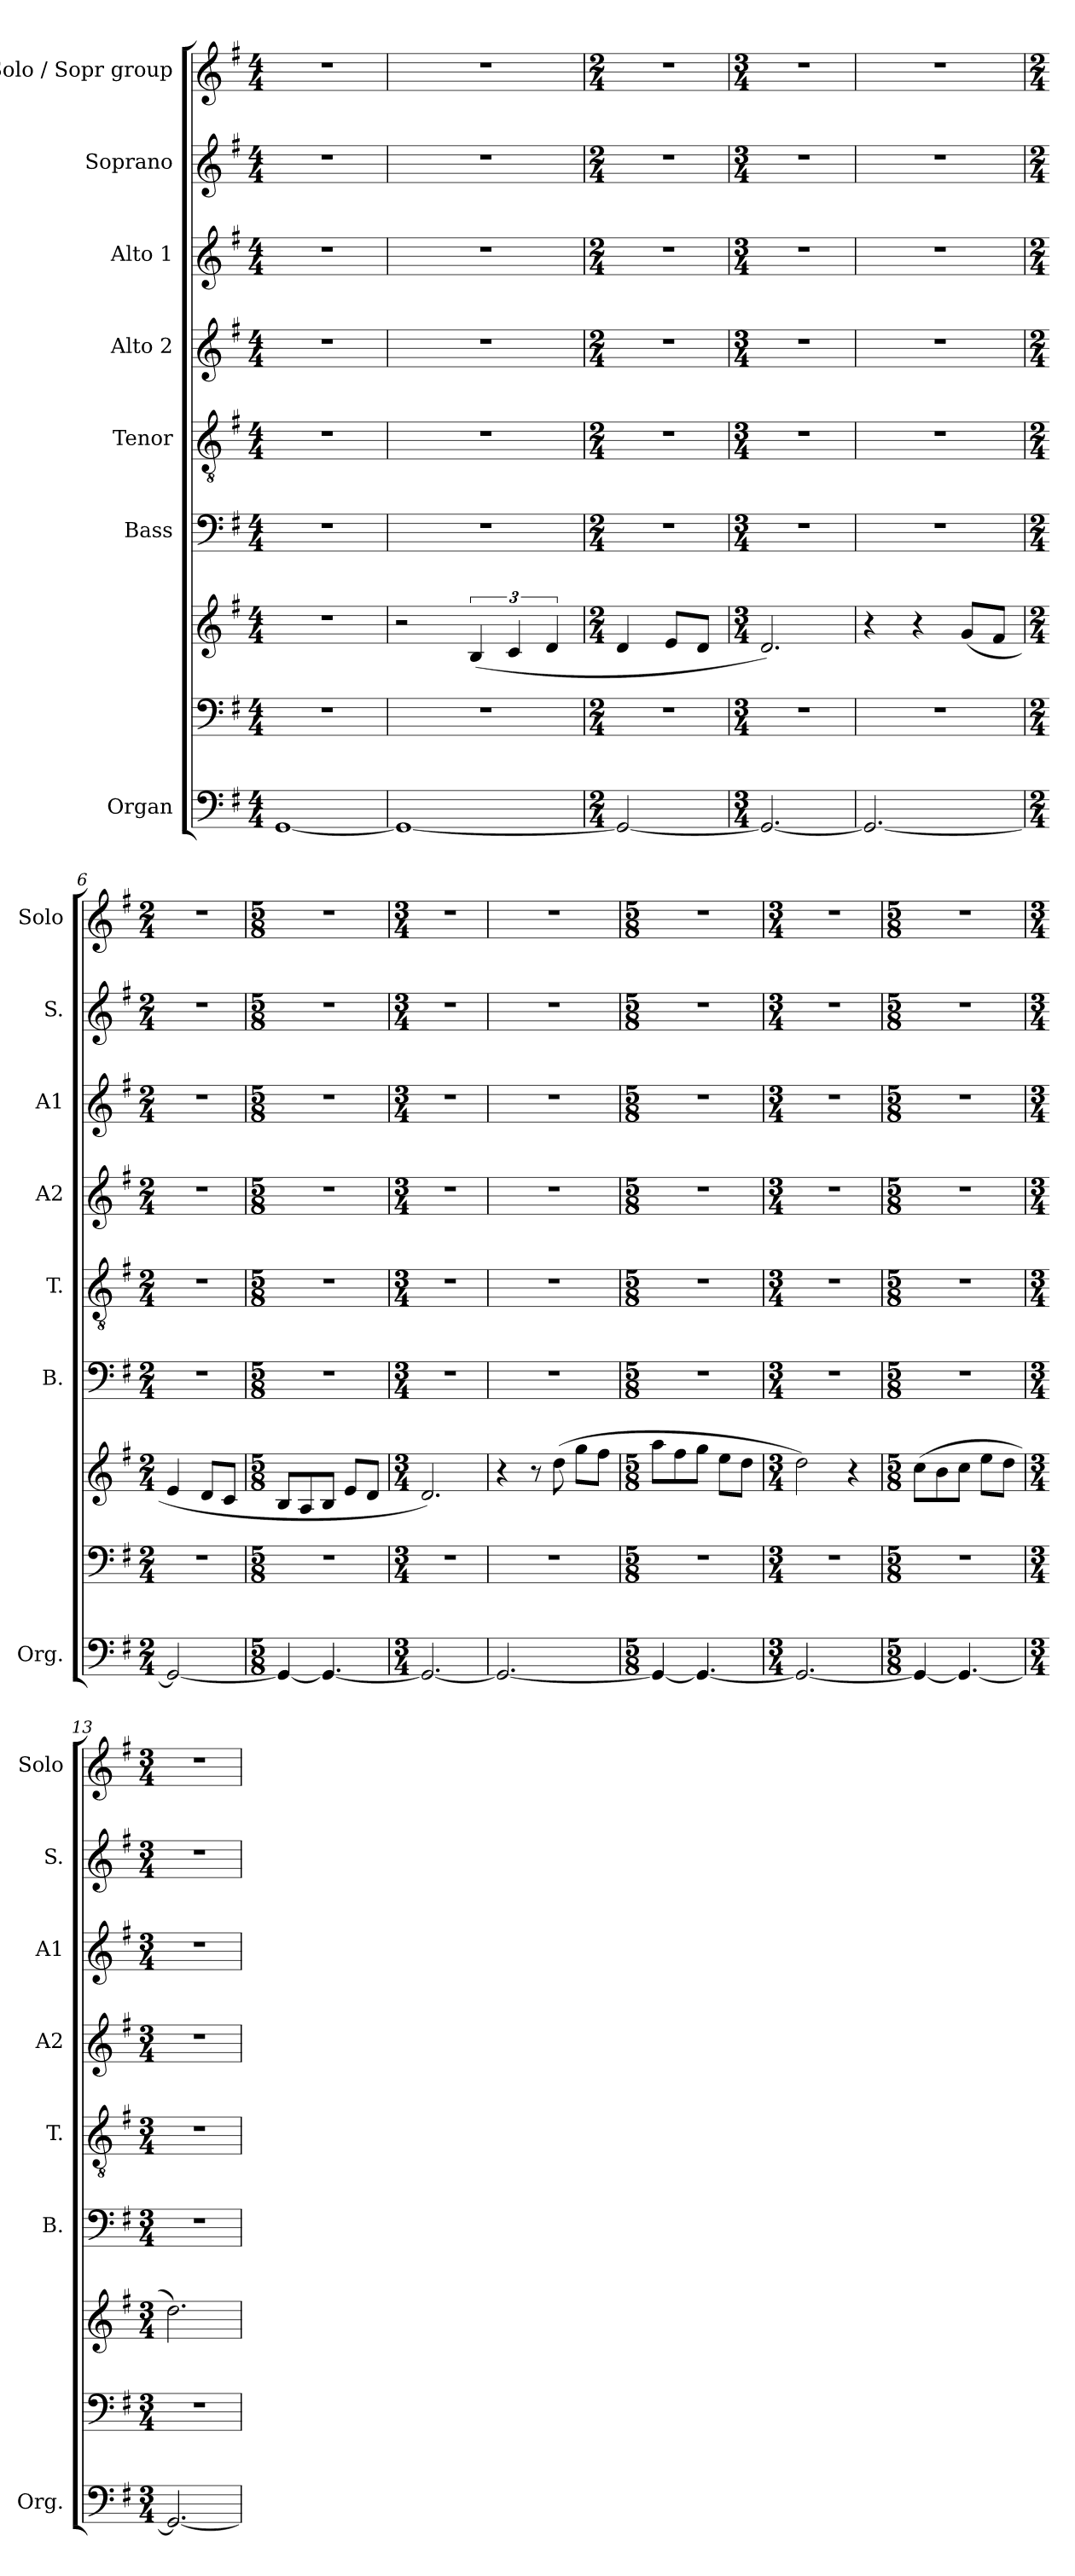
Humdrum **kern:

**kern	**kern	**kern	**kern	**kern	**kern	**kern	**kern	**kern
*part7	*part7	*part7	*part6	*part5	*part4	*part3	*part2	*part1
*staff9	*staff8	*staff7	*staff6	*staff5	*staff4	*staff3	*staff2	*staff1
*I"Organ	*	*	*I"Bass	*I"Tenor	*I"Alto 2	*I"Alto 1	*I"Soprano	*I"Solo / Sopr group
*I'Org.	*	*	*I'B.	*I'T.	*I'A2	*I'A1	*I'S.	*I'Solo
*clefF4	*clefF4	*clefG2	*clefF4	*clefGv2	*clefG2	*clefG2	*clefG2	*clefG2
*k[f#]	*k[f#]	*k[f#]	*k[f#]	*k[f#]	*k[f#]	*k[f#]	*k[f#]	*k[f#]
*M4/4	*M4/4	*M4/4	*M4/4	*M4/4	*M4/4	*M4/4	*M4/4	*M4/4
*MM56	*MM56	*MM56	*MM56	*MM56	*MM56	*MM56	*MM56	*MM56
=1	=1	=1	=1	=1	=1	=1	=1	=1
[1GG	1r	1r	1r	1r	1r	1r	1r	1r
=2	=2	=2	=2	=2	=2	=2	=2	=2
1GG_	1r	2r	1r	1r	1r	1r	1r	1r
.	.	(<6B/	.	.	.	.	.	.
.	.	6c/	.	.	.	.	.	.
.	.	6d/	.	.	.	.	.	.
=3	=3	=3	=3	=3	=3	=3	=3	=3
*M2/4	*M2/4	*M2/4	*M2/4	*M2/4	*M2/4	*M2/4	*M2/4	*M2/4
2GG/_	2r	4d/	2r	2r	2r	2r	2r	2r
.	.	8e/L	.	.	.	.	.	.
.	.	8d/J	.	.	.	.	.	.
=4	=4	=4	=4	=4	=4	=4	=4	=4
*M3/4	*M3/4	*M3/4	*M3/4	*M3/4	*M3/4	*M3/4	*M3/4	*M3/4
2.GG/_	2.r	2.d/)	2.r	2.r	2.r	2.r	2.r	2.r
=5	=5	=5	=5	=5	=5	=5	=5	=5
2.GG/_	2.r	4r	2.r	2.r	2.r	2.r	2.r	2.r
.	.	4r	.	.	.	.	.	.
.	.	(>8g/L	.	.	.	.	.	.
.	.	8f#/J	.	.	.	.	.	.
=6	=6	=6	=6	=6	=6	=6	=6	=6
*M2/4	*M2/4	*M2/4	*M2/4	*M2/4	*M2/4	*M2/4	*M2/4	*M2/4
2GG/_	2r	4e/	2r	2r	2r	2r	2r	2r
.	.	8d/L	.	.	.	.	.	.
.	.	8c/J	.	.	.	.	.	.
=7	=7	=7	=7	=7	=7	=7	=7	=7
*M5/8	*M5/8	*M5/8	*M5/8	*M5/8	*M5/8	*M5/8	*M5/8	*M5/8
4GG/_	8%5r	8B/L	8%5r	8%5r	8%5r	8%5r	8%5r	8%5r
.	.	8A/	.	.	.	.	.	.
4.GG/_	.	8B/J	.	.	.	.	.	.
.	.	8e/L	.	.	.	.	.	.
.	.	8d/J	.	.	.	.	.	.
=8	=8	=8	=8	=8	=8	=8	=8	=8
*M3/4	*M3/4	*M3/4	*M3/4	*M3/4	*M3/4	*M3/4	*M3/4	*M3/4
2.GG/_	2.r	2.d/)	2.r	2.r	2.r	2.r	2.r	2.r
=9	=9	=9	=9	=9	=9	=9	=9	=9
2.GG/_	2.r	4r	2.r	2.r	2.r	2.r	2.r	2.r
.	.	8r	.	.	.	.	.	.
.	.	(>8dd\	.	.	.	.	.	.
.	.	8gg\L	.	.	.	.	.	.
.	.	8ff#\J	.	.	.	.	.	.
=10	=10	=10	=10	=10	=10	=10	=10	=10
*M5/8	*M5/8	*M5/8	*M5/8	*M5/8	*M5/8	*M5/8	*M5/8	*M5/8
4GG/_	8%5r	8aa\L	8%5r	8%5r	8%5r	8%5r	8%5r	8%5r
.	.	8ff#\	.	.	.	.	.	.
4.GG/_	.	8gg\J	.	.	.	.	.	.
.	.	8ee\L	.	.	.	.	.	.
.	.	8dd\J	.	.	.	.	.	.
=11	=11	=11	=11	=11	=11	=11	=11	=11
*M3/4	*M3/4	*M3/4	*M3/4	*M3/4	*M3/4	*M3/4	*M3/4	*M3/4
2.GG/_	2.r	2dd\)	2.r	2.r	2.r	2.r	2.r	2.r
.	.	4r	.	.	.	.	.	.
=12	=12	=12	=12	=12	=12	=12	=12	=12
*M5/8	*M5/8	*M5/8	*M5/8	*M5/8	*M5/8	*M5/8	*M5/8	*M5/8
4GG/_	8%5r	(>8cc\L	8%5r	8%5r	8%5r	8%5r	8%5r	8%5r
.	.	8b\	.	.	.	.	.	.
4.GG/_	.	8cc\J	.	.	.	.	.	.
.	.	8ee\L	.	.	.	.	.	.
.	.	8dd\J	.	.	.	.	.	.
=13	=13	=13	=13	=13	=13	=13	=13	=13
*M3/4	*M3/4	*M3/4	*M3/4	*M3/4	*M3/4	*M3/4	*M3/4	*M3/4
2.GG/_	2.r	2.dd\)	2.r	2.r	2.r	2.r	2.r	2.r
=	=	=	=	=	=	=	=	=
*-	*-	*-	*-	*-	*-	*-	*-	*-
